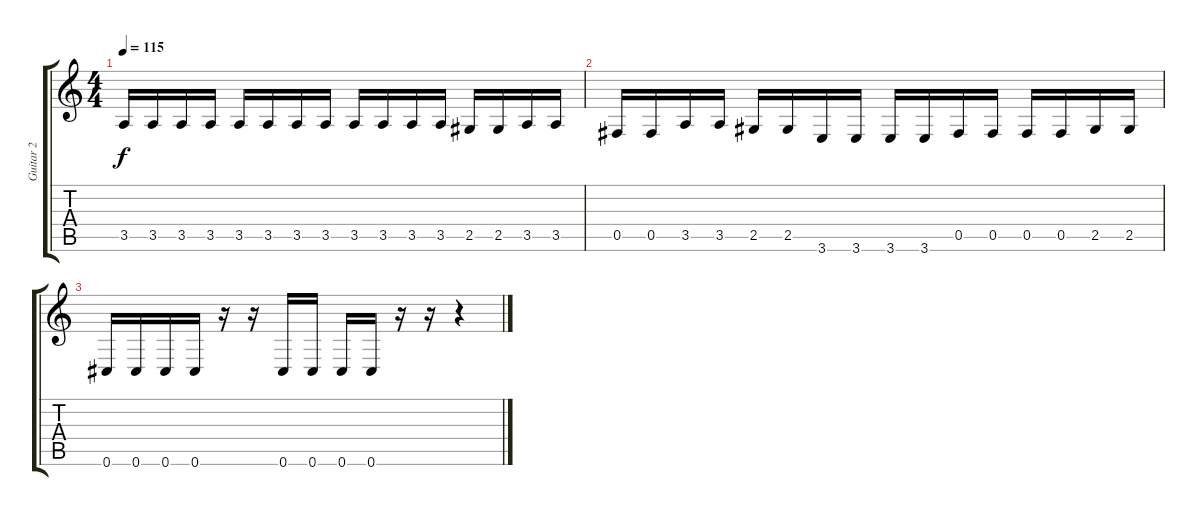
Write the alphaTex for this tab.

\track ("Guitar 2" "Guitar 2") {instrument distortionguitar}
\staff {score tabs}
\tuning (Db4 Ab3 E3 B2 Gb2 Db2) {hide}
\ts (4 4)
\tempo 115
\clef g2
\ks c
3.5.16{dy f} 3.5.16 3.5.16 3.5.16 3.5.16 3.5.16 3.5.16 3.5.16 3.5.16 3.5.16 3.5.16 3.5.16 2.5.16 2.5.16 3.5.16 3.5.16 |
0.5.16 0.5.16 3.5.16 3.5.16 2.5.16 2.5.16 3.6.16 3.6.16 3.6.16 3.6.16 0.5.16 0.5.16 0.5.16 0.5.16 2.5.16 2.5.16 |
0.6.16 0.6.16 0.6.16 0.6.16 r.16 r.16 0.6.16 0.6.16 0.6.16 0.6.16 r.16 r.16 r.4
